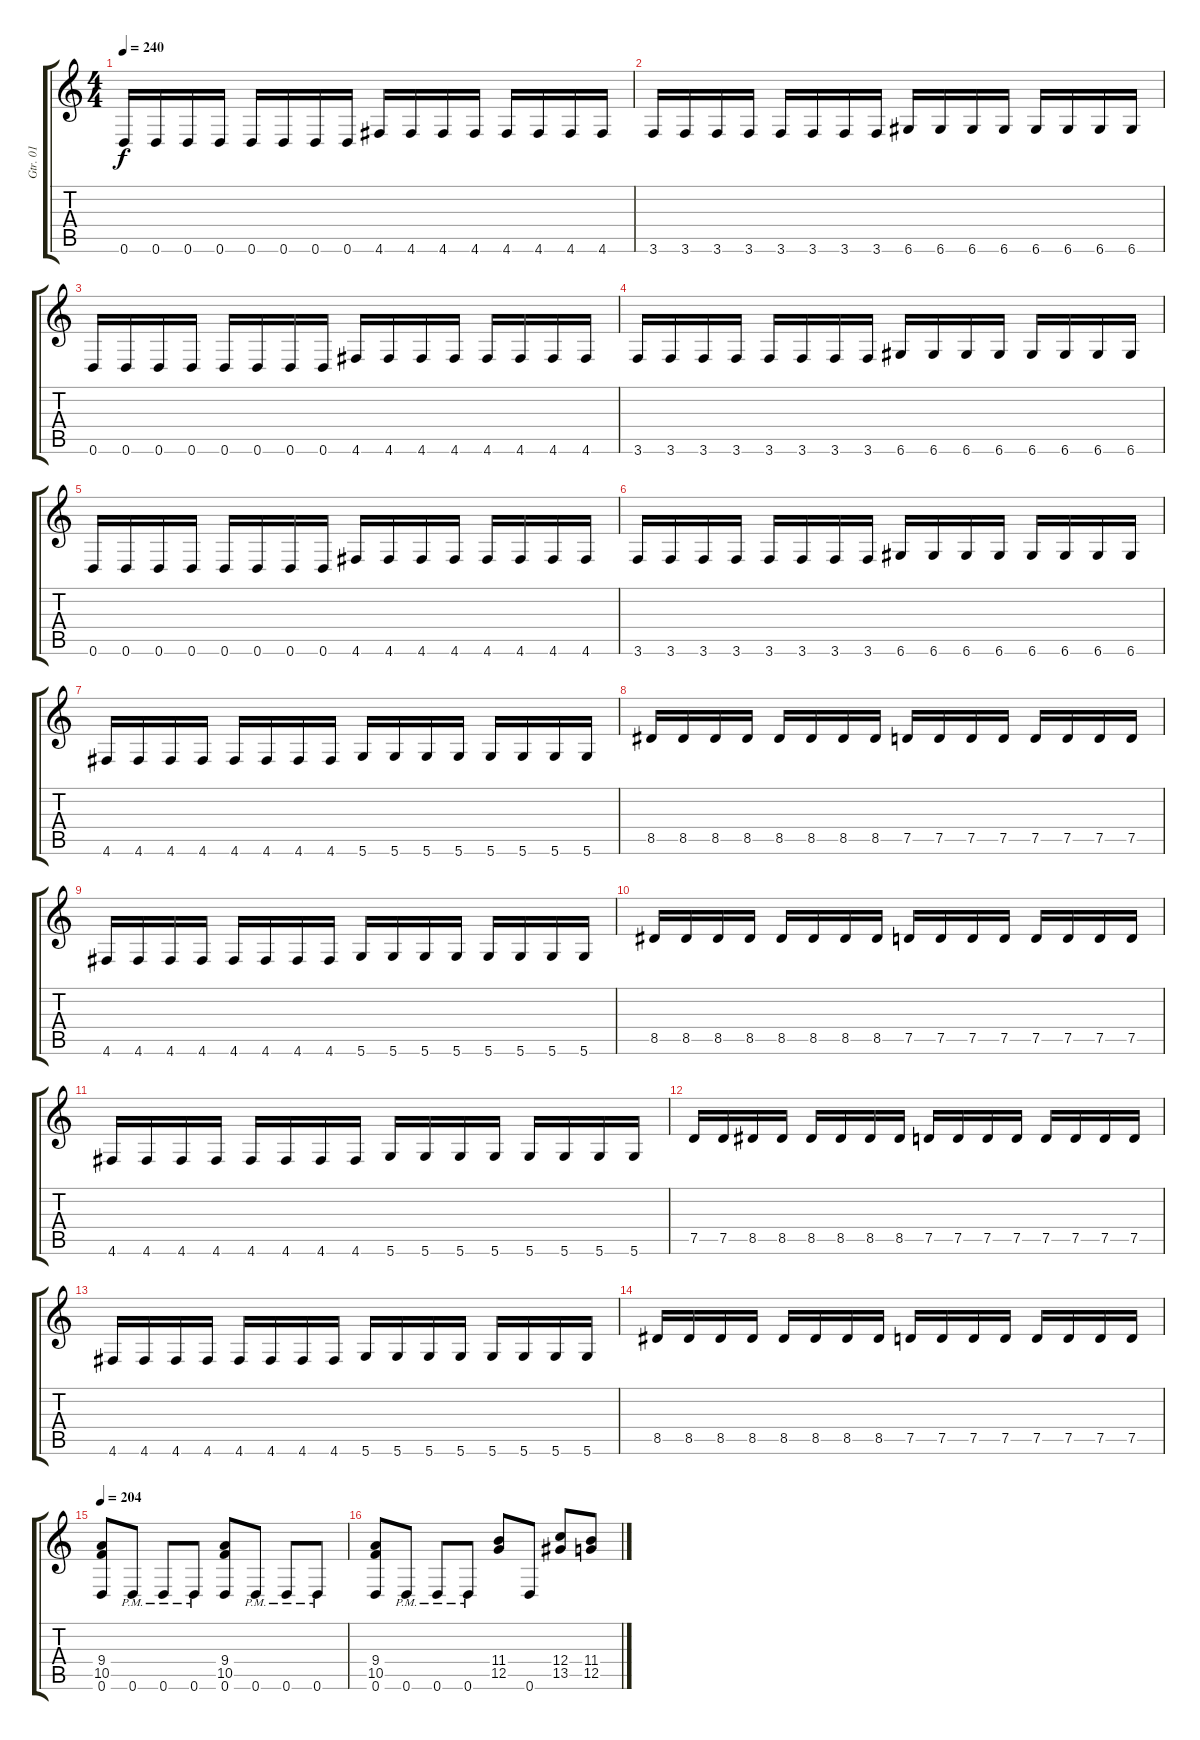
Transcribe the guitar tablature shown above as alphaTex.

\track ("Gtr. 01" "Gtr. 01") {instrument distortionguitar}
\staff {score tabs}
\tuning (D4 A3 F3 C3 G2 D2) {hide}
\ts (4 4)
\tempo 240
\clef g2
\ks c
0.6.16{dy f} 0.6.16 0.6.16 0.6.16 0.6.16 0.6.16 0.6.16 0.6.16 4.6.16 4.6.16 4.6.16 4.6.16 4.6.16 4.6.16 4.6.16 4.6.16 |
3.6.16 3.6.16 3.6.16 3.6.16 3.6.16 3.6.16 3.6.16 3.6.16 6.6.16 6.6.16 6.6.16 6.6.16 6.6.16 6.6.16 6.6.16 6.6.16 |
0.6.16 0.6.16 0.6.16 0.6.16 0.6.16 0.6.16 0.6.16 0.6.16 4.6.16 4.6.16 4.6.16 4.6.16 4.6.16 4.6.16 4.6.16 4.6.16 |
3.6.16 3.6.16 3.6.16 3.6.16 3.6.16 3.6.16 3.6.16 3.6.16 6.6.16 6.6.16 6.6.16 6.6.16 6.6.16 6.6.16 6.6.16 6.6.16 |
0.6.16 0.6.16 0.6.16 0.6.16 0.6.16 0.6.16 0.6.16 0.6.16 4.6.16 4.6.16 4.6.16 4.6.16 4.6.16 4.6.16 4.6.16 4.6.16 |
3.6.16 3.6.16 3.6.16 3.6.16 3.6.16 3.6.16 3.6.16 3.6.16 6.6.16 6.6.16 6.6.16 6.6.16 6.6.16 6.6.16 6.6.16 6.6.16 |
4.6.16 4.6.16 4.6.16 4.6.16 4.6.16 4.6.16 4.6.16 4.6.16 5.6.16 5.6.16 5.6.16 5.6.16 5.6.16 5.6.16 5.6.16 5.6.16 |
8.5.16 8.5.16 8.5.16 8.5.16 8.5.16 8.5.16 8.5.16 8.5.16 7.5.16 7.5.16 7.5.16 7.5.16 7.5.16 7.5.16 7.5.16 7.5.16 |
4.6.16 4.6.16 4.6.16 4.6.16 4.6.16 4.6.16 4.6.16 4.6.16 5.6.16 5.6.16 5.6.16 5.6.16 5.6.16 5.6.16 5.6.16 5.6.16 |
8.5.16 8.5.16 8.5.16 8.5.16 8.5.16 8.5.16 8.5.16 8.5.16 7.5.16 7.5.16 7.5.16 7.5.16 7.5.16 7.5.16 7.5.16 7.5.16 |
4.6.16 4.6.16 4.6.16 4.6.16 4.6.16 4.6.16 4.6.16 4.6.16 5.6.16 5.6.16 5.6.16 5.6.16 5.6.16 5.6.16 5.6.16 5.6.16 |
7.5.16 7.5.16 8.5.16 8.5.16 8.5.16 8.5.16 8.5.16 8.5.16 7.5.16 7.5.16 7.5.16 7.5.16 7.5.16 7.5.16 7.5.16 7.5.16 |
4.6.16 4.6.16 4.6.16 4.6.16 4.6.16 4.6.16 4.6.16 4.6.16 5.6.16 5.6.16 5.6.16 5.6.16 5.6.16 5.6.16 5.6.16 5.6.16 |
8.5.16 8.5.16 8.5.16 8.5.16 8.5.16 8.5.16 8.5.16 8.5.16 7.5.16 7.5.16 7.5.16 7.5.16 7.5.16 7.5.16 7.5.16 7.5.16 |
\tempo 204
(9.4 10.5 0.6).8{volume 14} 0.6{pm}.8 0.6{pm}.8 0.6{pm}.8 (9.4 10.5 0.6).8 0.6{pm}.8 0.6{pm}.8 0.6{pm}.8 |
(9.4 10.5 0.6).8 0.6{pm}.8 0.6{pm}.8 0.6{pm}.8 (11.4 12.5).8 0.6.8 (12.4 13.5).8 (11.4 12.5).8
